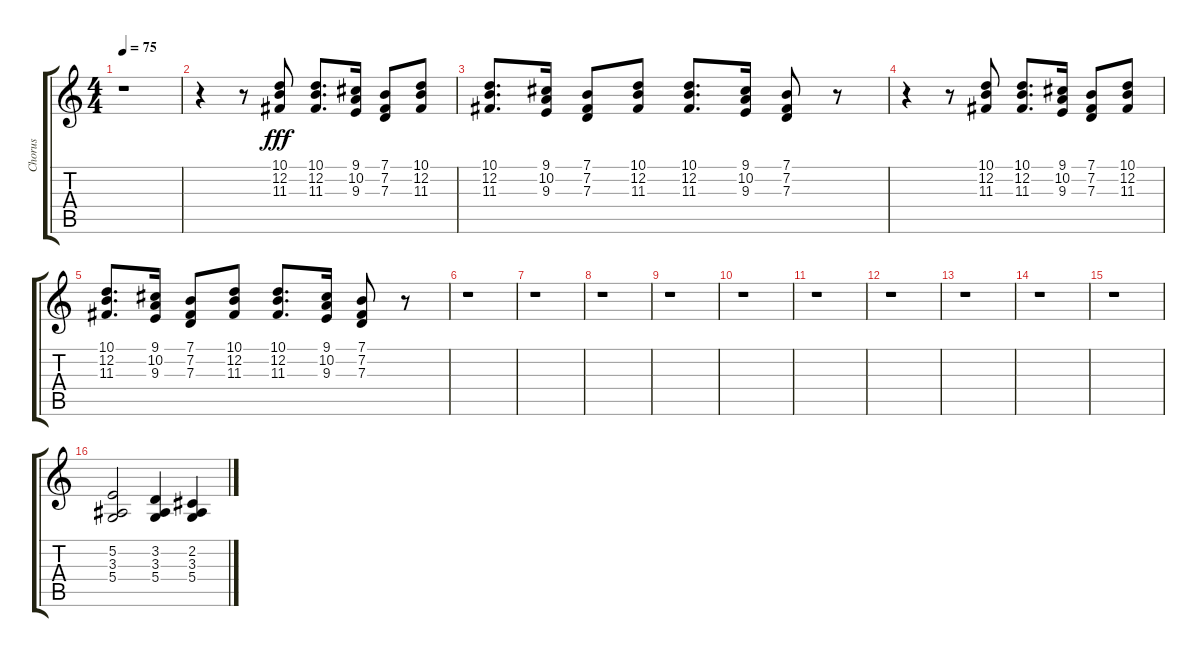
\track ("Chorus" "Chorus") {instrument choiraahs}
\staff {score tabs}
\tuning (E4 B3 G3 D3 A2 E2) {hide}
\ts (4 4)
\tempo 75
\clef g2
\ks c
r.1{dy fff} |
r.4 r.8 (10.1 12.2 11.3).8{volume 5} (10.1 12.2 11.3).8{d} (9.1 10.2 9.3).16 (7.1 7.2 7.3).8 (10.1 12.2 11.3).8 |
(10.1 12.2 11.3).8{d} (9.1 10.2 9.3).16 (7.1 7.2 7.3).8 (10.1 12.2 11.3).8 (10.1 12.2 11.3).8{d} (9.1 10.2 9.3).16 (7.1 7.2 7.3).8 r.8 |
r.4 r.8{volume 13} (10.1 12.2 11.3).8{volume 6} (10.1 12.2 11.3).8{d} (9.1 10.2 9.3).16 (7.1 7.2 7.3).8 (10.1 12.2 11.3).8 |
(10.1 12.2 11.3).8{d} (9.1 10.2 9.3).16 (7.1 7.2 7.3).8 (10.1 12.2 11.3).8 (10.1 12.2 11.3).8{d} (9.1 10.2 9.3).16 (7.1 7.2 7.3).8 r.8 |
r.1 |
r.1 |
r.1 |
r.1 |
r.1 |
r.1 |
r.1 |
r.1 |
r.1 |
r.1 |
(5.2 3.3 5.4).2{volume 13} (3.2 3.3 5.4).4 (2.2 3.3 5.4).4
